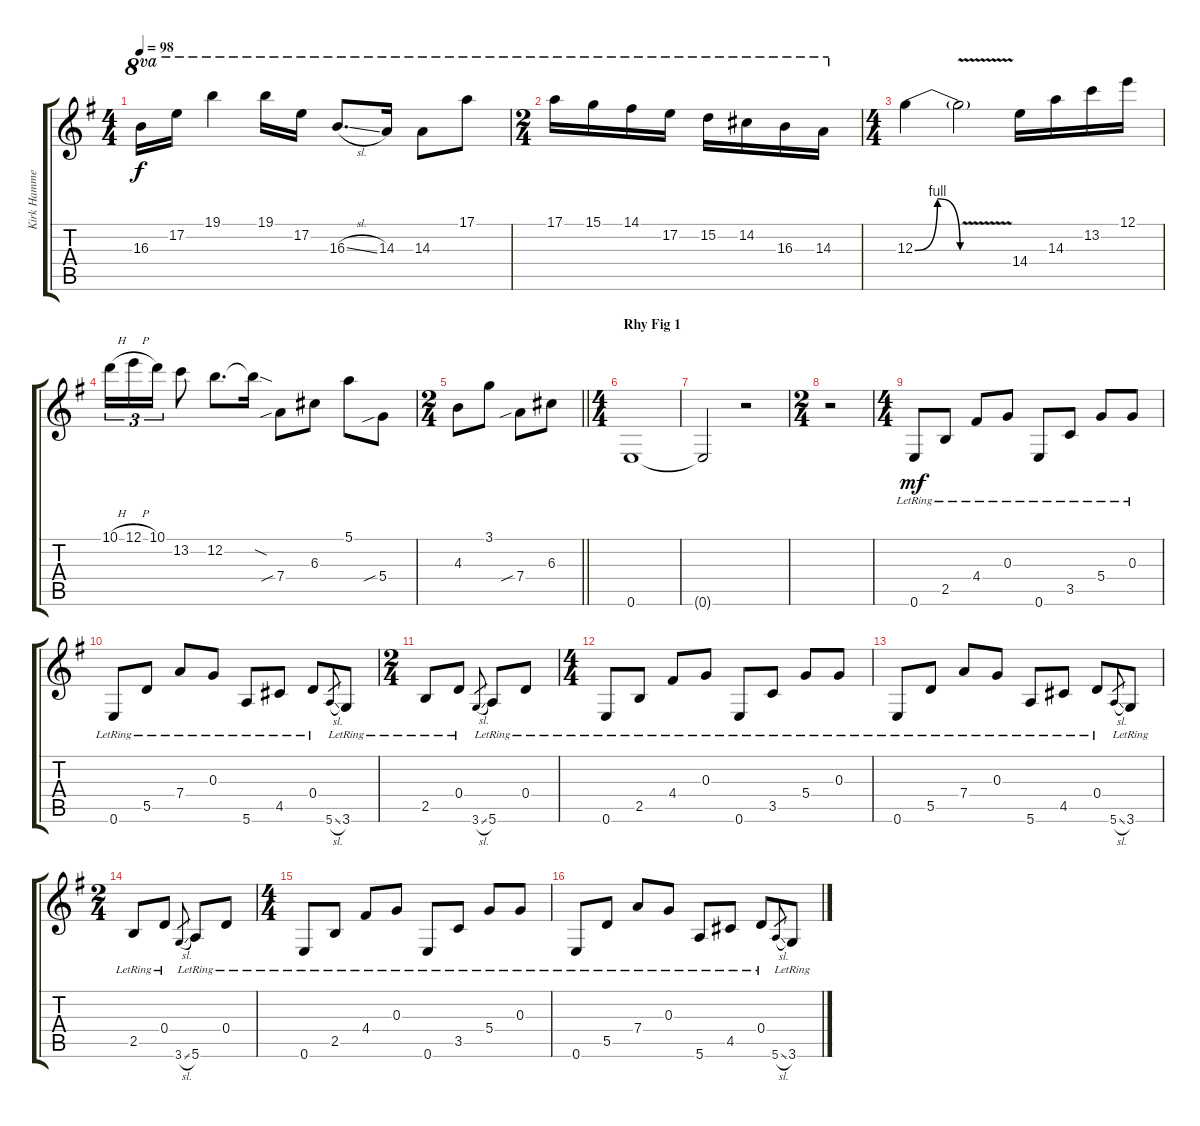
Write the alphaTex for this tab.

\track ("Kirk Hammett" "Kirk Hamme") {instrument overdrivenguitar}
\staff {score tabs}
\tuning (E4 B3 G3 D3 A2 E2) {hide}
\ts (4 4)
\tempo 98
\clef g2
\ks g
16.3.16{ot 8va dy f} 17.2.16{ot 8va} 19.1.4{ot 8va} 19.1.16{ot 8va} 17.2.16{ot 8va} 16.3{sl}.8{d ot 8va} 14.3.16{ot 8va} 14.3.8{ot 8va} 17.1.8{ot 8va} |
\ts (2 4)
17.1.16{ot 8va} 15.1.16{ot 8va} 14.1.16{ot 8va} 17.2.16{ot 8va} 15.2.16{ot 8va} 14.2.16{ot 8va} 16.3.16{ot 8va} 14.3.16{ot 8va} |
\ts (4 4)
12.3{be (bendrelease 0 0 30 4 30 4 60 0)}.4 12.3{v t}.2 14.4.16 14.3.16 13.2.16 12.1.16 |
10.1{h}.16{tu (3 2)} 12.1{h}.16{tu (3 2)} 10.1.16{tu (3 2)} 13.2.8 12.2.8{d} 12.2{sod t}.16 7.4{sib}.8 6.3.8 5.1.8 5.4{sib}.8 |
\ts (2 4)
\barLineRight lightlight
4.3.8 3.1.8 7.4{sib}.8 6.3.8 |
\ts (4 4)
\section ("" "Rhy Fig 1")
0.6.1 |
0.6{t}.2 r.2{instrument overdrivenguitar} |
\ts (2 4)
r.2 |
\ts (4 4)
0.6{lr}.8{dy mf} 2.5{lr}.8 4.4{lr}.8 0.3{lr}.8 0.6{lr}.8 3.5{lr}.8 5.4{lr}.8 0.3{lr}.8 |
0.6{lr}.8 5.5{lr}.8 7.4{lr}.8 0.3{lr}.8 5.6{lr}.8 4.5{lr}.8 0.4{lr}.8 5.6{sl}.8{gr} 3.6{lr}.8 |
\ts (2 4)
2.5{lr}.8 0.4{lr}.8 3.6{sl}.8{gr} 5.6{lr}.8 0.4{lr}.8 |
\ts (4 4)
0.6{lr}.8 2.5{lr}.8 4.4{lr}.8 0.3{lr}.8 0.6{lr}.8 3.5{lr}.8 5.4{lr}.8 0.3{lr}.8 |
0.6{lr}.8 5.5{lr}.8 7.4{lr}.8 0.3{lr}.8 5.6{lr}.8 4.5{lr}.8 0.4{lr}.8 5.6{sl}.8{gr} 3.6{lr}.8 |
\ts (2 4)
2.5{lr}.8 0.4{lr}.8 3.6{sl}.8{gr} 5.6{lr}.8 0.4{lr}.8 |
\ts (4 4)
0.6{lr}.8 2.5{lr}.8 4.4{lr}.8 0.3{lr}.8 0.6{lr}.8 3.5{lr}.8 5.4{lr}.8 0.3{lr}.8 |
0.6{lr}.8 5.5{lr}.8 7.4{lr}.8 0.3{lr}.8 5.6{lr}.8 4.5{lr}.8 0.4{lr}.8 5.6{sl}.8{gr} 3.6{lr}.8
